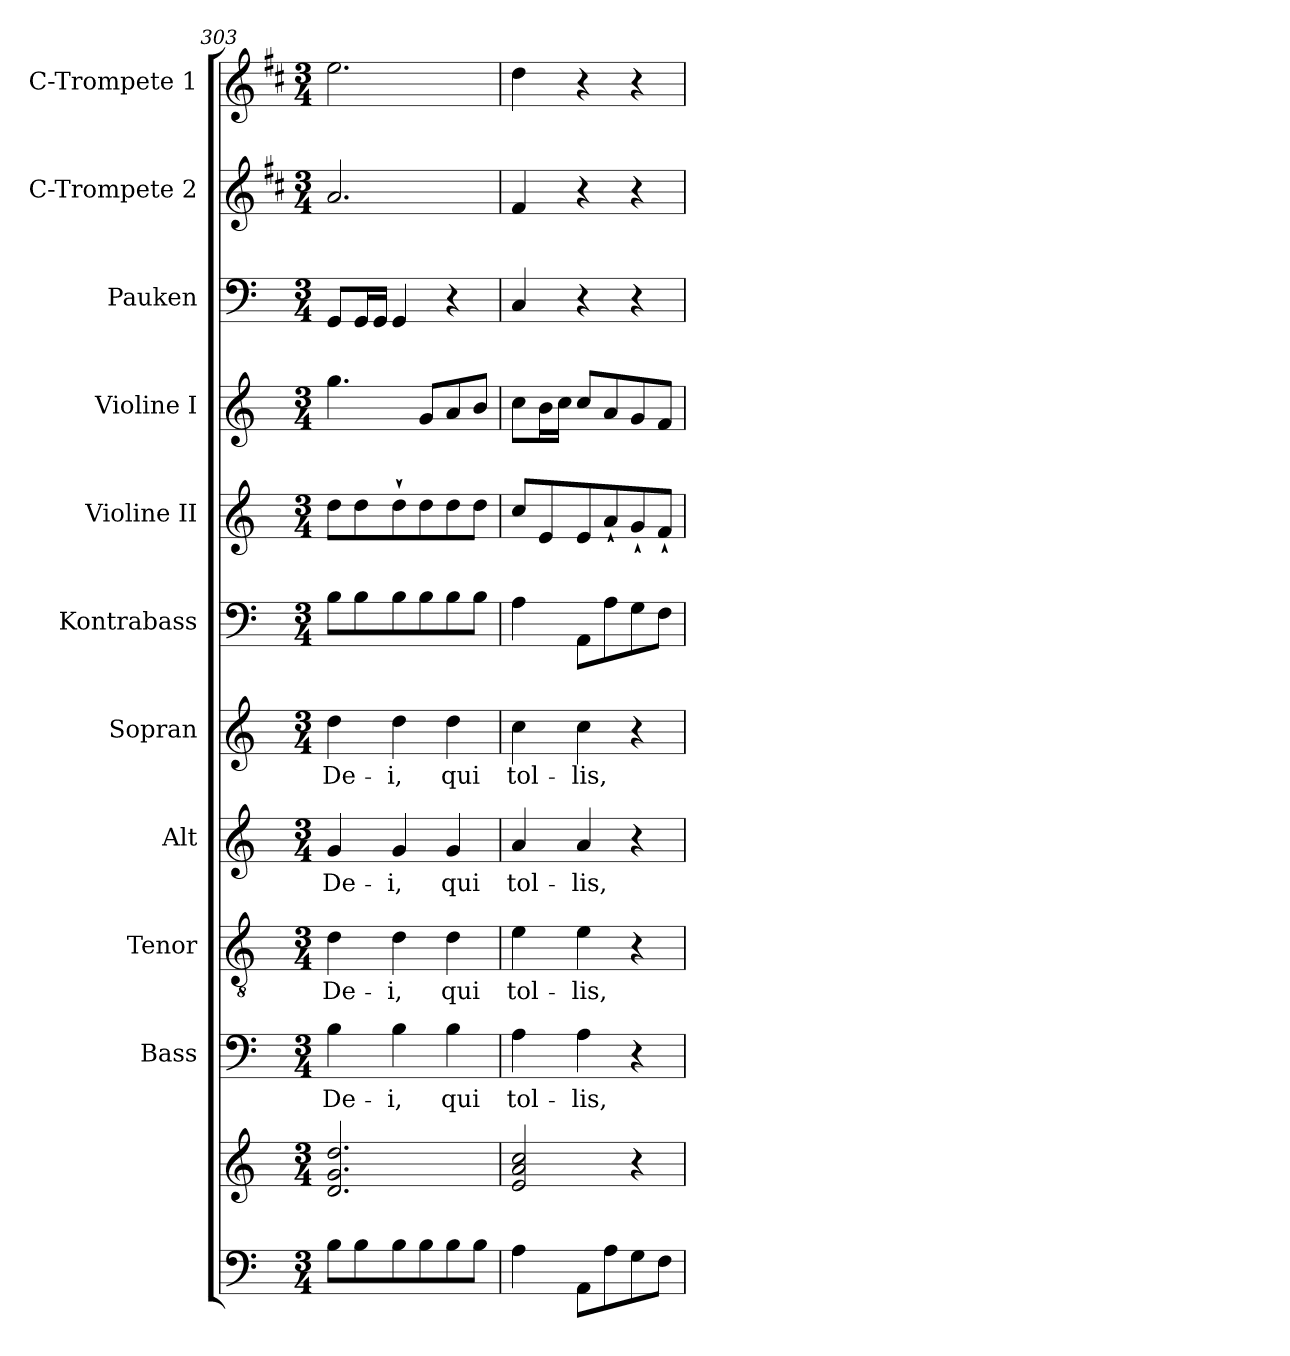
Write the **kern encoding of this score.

**kern	**kern	**kern	**text	**kern	**text	**kern	**text	**kern	**text	**kern	**kern	**kern	**kern	**kern	**kern
*part11	*part11	*part10	*part10	*part9	*part9	*part8	*part8	*part7	*part7	*part6	*part5	*part4	*part3	*part2	*part1
*staff12	*staff11	*staff10	*staff10	*staff9	*staff9	*staff8	*staff8	*staff7	*staff7	*staff6	*staff5	*staff4	*staff3	*staff2	*staff1
*	*	*I"Bass	*	*I"Tenor	*	*I"Alt	*	*I"Sopran	*	*I"Kontrabass	*I"Violine II	*I"Violine I	*I"Pauken	*I"C-Trompete 2	*I"C-Trompete 1
*	*	*I'B.	*	*I'T.	*	*I'A.	*	*I'S.	*	*I'Kb.	*I'Vl. II	*I'Vl. I	*I'Pk.	*I'C Trp. 2	*I'C Trp. 1
*clefF4	*clefG2	*clefF4	*	*clefGv2	*	*clefG2	*	*clefG2	*	*clefF4	*clefG2	*clefG2	*clefF4	*clefG2	*clefG2
*	*	*	*	*	*	*	*	*	*	*ITrd7c12	*	*	*	*ITrd1c2	*ITrd1c2
*k[]	*k[]	*k[]	*	*k[]	*	*k[]	*	*k[]	*	*k[]	*k[]	*k[]	*k[]	*k[]	*k[]
*C:	*C:	*C:	*	*C:	*	*C:	*	*C:	*	*C:	*C:	*C:	*C:	*C:	*C:
*M3/4	*M3/4	*M3/4	*	*M3/4	*	*M3/4	*	*M3/4	*	*M3/4	*M3/4	*M3/4	*M3/4	*M3/4	*M3/4
=303	=303	=303	=303	=303	=303	=303	=303	=303	=303	=303	=303	=303	=303	=303	=303
!	!	!	!LO:LY:b	!	!LO:LY:b	!	!LO:LY:b	!	!LO:LY:b	!	!	!	!	!	!
8B\L	2.d/ 2.g/ 2.dd/	4B\	De-	4d\	De-	4g/	De-	4dd\	De-	8BB\L	8dd\L	4.gg\	8GG/L	2.g/	2.dd\
8B\	.	.	.	.	.	.	.	.	.	8BB\	8dd\	.	16GG/L	.	.
.	.	.	.	.	.	.	.	.	.	.	.	.	16GG/JJ	.	.
!	!	!	!LO:LY:b	!	!LO:LY:b	!	!LO:LY:b	!	!LO:LY:b	!	!	!	!	!	!
8B\	.	4B\	-i,	4d\	-i,	4g/	-i,	4dd\	-i,	8BB\	8dd`>\	.	4GG/	.	.
8B\	.	.	.	.	.	.	.	.	.	8BB\	8dd\	8g/L	.	.	.
!	!	!	!LO:LY:b	!	!LO:LY:b	!	!LO:LY:b	!	!LO:LY:b	!	!	!	!	!	!
8B\	.	4B\	qui	4d\	qui	4g/	qui	4dd\	qui	8BB\	8dd\	8a/	4r	.	.
8B\J	.	.	.	.	.	.	.	.	.	8BB\J	8dd\J	8b/J	.	.	.
=304	=304	=304	=304	=304	=304	=304	=304	=304	=304	=304	=304	=304	=304	=304	=304
!	!	!	!LO:LY:b	!	!LO:LY:b	!	!LO:LY:b	!	!LO:LY:b	!	!	!	!	!	!
4A\	2e/ 2a/ 2cc/	4A\	tol-	4e\	tol-	4a/	tol-	4cc\	tol-	4AA\	8cc/L	8cc\L	4C/	4e/	4cc\
.	.	.	.	.	.	.	.	.	.	.	8e/	16b\L	.	.	.
.	.	.	.	.	.	.	.	.	.	.	.	16cc\JJ	.	.	.
!	!	!	!LO:LY:b	!	!LO:LY:b	!	!LO:LY:b	!	!LO:LY:b	!	!	!	!	!	!
8AA\L	.	4A\	-lis,	4e\	-lis,	4a/	-lis,	4cc\	-lis,	8AAA\L	8e/	8cc/L	4r	4r	4r
8A\	.	.	.	.	.	.	.	.	.	8AA\	8a`</	8a/	.	.	.
8G\	4r	4r	.	4r	.	4r	.	4r	.	8GG\	8g`</	8g/	4r	4r	4r
8F\J	.	.	.	.	.	.	.	.	.	8FF\J	8f`</J	8f/J	.	.	.
=	=	=	=	=	=	=	=	=	=	=	=	=	=	=	=
*-	*-	*-	*-	*-	*-	*-	*-	*-	*-	*-	*-	*-	*-	*-	*-
